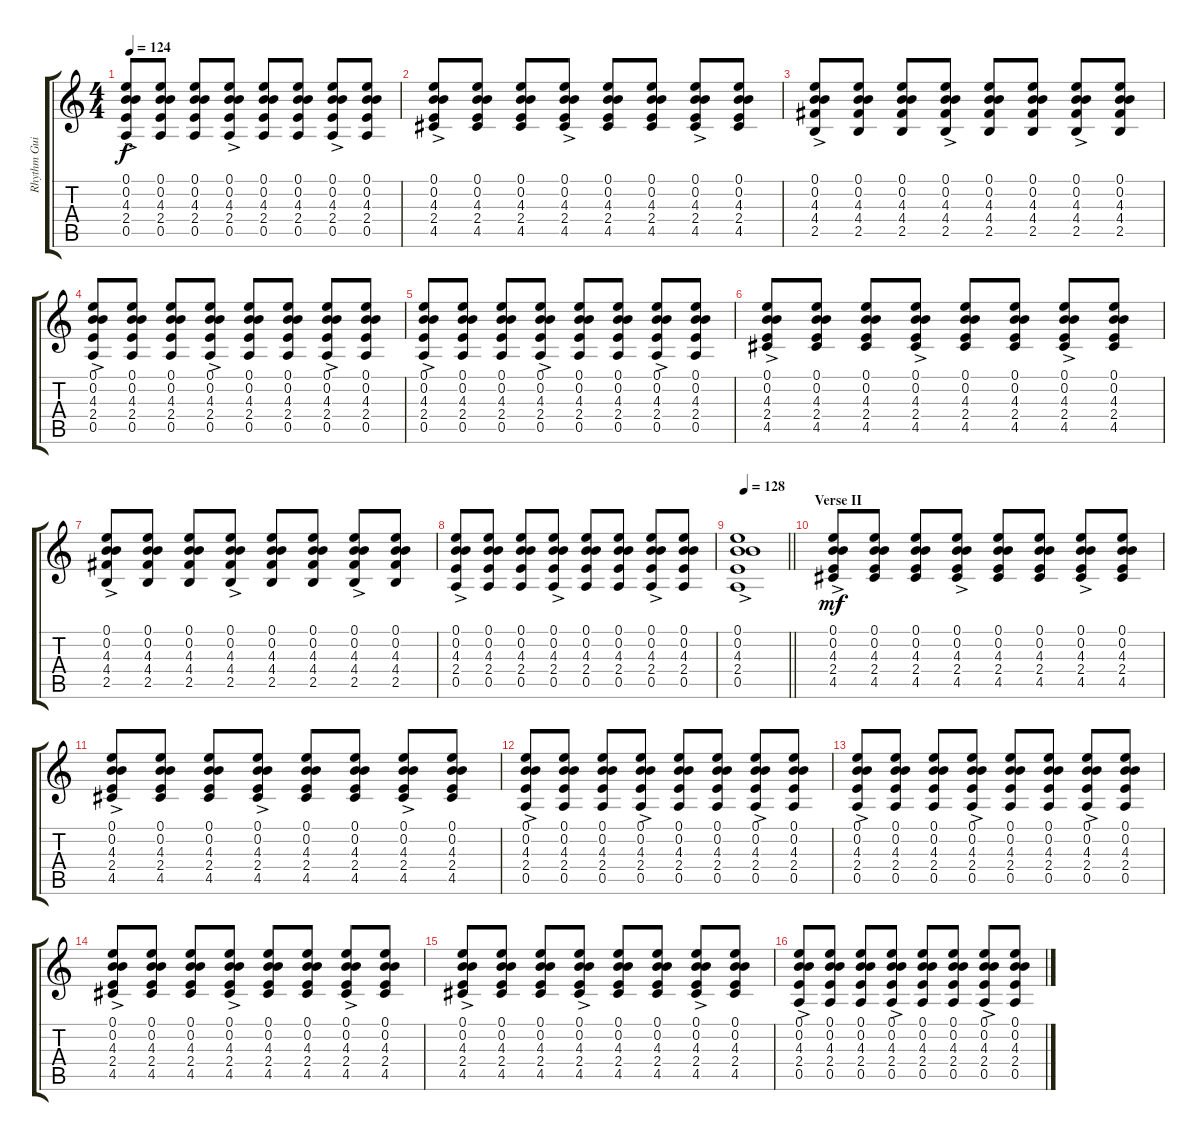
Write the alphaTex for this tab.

\track ("Rhythm Guitar" "Rhythm Gui") {instrument acousticguitarsteel}
\staff {score tabs}
\tuning (E4 B3 G3 D3 A2 E2) {hide}
\ts (4 4)
\tempo 124
\clef g2
\ks c
(0.1{ac} 0.2{ac} 4.3{ac} 2.4{ac} 0.5{ac}).8{dy f} (0.1 0.2 4.3 2.4 0.5).8 (0.1 0.2 4.3 2.4 0.5).8 (0.1{ac} 0.2{ac} 4.3{ac} 2.4{ac} 0.5{ac}).8 (0.1 0.2 4.3 2.4 0.5).8 (0.1 0.2 4.3 2.4 0.5).8 (0.1{ac} 0.2{ac} 4.3{ac} 2.4{ac} 0.5{ac}).8 (0.1 0.2 4.3 2.4 0.5).8 |
(0.1{ac} 0.2{ac} 4.3{ac} 2.4{ac} 4.5{ac}).8 (0.1 0.2 4.3 2.4 4.5).8 (0.1 0.2 4.3 2.4 4.5).8 (0.1{ac} 0.2{ac} 4.3{ac} 2.4{ac} 4.5{ac}).8 (0.1 0.2 4.3 2.4 4.5).8 (0.1 0.2 4.3 2.4 4.5).8 (0.1{ac} 0.2{ac} 4.3{ac} 2.4{ac} 4.5{ac}).8 (0.1 0.2 4.3 2.4 4.5).8 |
(0.1{ac} 0.2{ac} 4.3{ac} 4.4{ac} 2.5{ac}).8 (0.1 0.2 4.3 4.4 2.5).8 (0.1 0.2 4.3 4.4 2.5).8 (0.1{ac} 0.2{ac} 4.3{ac} 4.4{ac} 2.5{ac}).8 (0.1 0.2 4.3 4.4 2.5).8 (0.1 0.2 4.3 4.4 2.5).8 (0.1{ac} 0.2{ac} 4.3{ac} 4.4{ac} 2.5{ac}).8 (0.1 0.2 4.3 4.4 2.5).8 |
(0.1{ac} 0.2{ac} 4.3{ac} 2.4{ac} 0.5{ac}).8 (0.1 0.2 4.3 2.4 0.5).8 (0.1 0.2 4.3 2.4 0.5).8 (0.1{ac} 0.2{ac} 4.3{ac} 2.4{ac} 0.5{ac}).8 (0.1 0.2 4.3 2.4 0.5).8 (0.1 0.2 4.3 2.4 0.5).8 (0.1{ac} 0.2{ac} 4.3{ac} 2.4{ac} 0.5{ac}).8 (0.1 0.2 4.3 2.4 0.5).8 |
(0.1{ac} 0.2{ac} 4.3{ac} 2.4{ac} 0.5{ac}).8 (0.1 0.2 4.3 2.4 0.5).8 (0.1 0.2 4.3 2.4 0.5).8 (0.1{ac} 0.2{ac} 4.3{ac} 2.4{ac} 0.5{ac}).8 (0.1 0.2 4.3 2.4 0.5).8 (0.1 0.2 4.3 2.4 0.5).8 (0.1{ac} 0.2{ac} 4.3{ac} 2.4{ac} 0.5{ac}).8 (0.1 0.2 4.3 2.4 0.5).8 |
(0.1{ac} 0.2{ac} 4.3{ac} 2.4{ac} 4.5{ac}).8 (0.1 0.2 4.3 2.4 4.5).8 (0.1 0.2 4.3 2.4 4.5).8 (0.1{ac} 0.2{ac} 4.3{ac} 2.4{ac} 4.5{ac}).8 (0.1 0.2 4.3 2.4 4.5).8 (0.1 0.2 4.3 2.4 4.5).8 (0.1{ac} 0.2{ac} 4.3{ac} 2.4{ac} 4.5{ac}).8 (0.1 0.2 4.3 2.4 4.5).8 |
(0.1{ac} 0.2{ac} 4.3{ac} 4.4{ac} 2.5{ac}).8 (0.1 0.2 4.3 4.4 2.5).8 (0.1 0.2 4.3 4.4 2.5).8 (0.1{ac} 0.2{ac} 4.3{ac} 4.4{ac} 2.5{ac}).8 (0.1 0.2 4.3 4.4 2.5).8 (0.1 0.2 4.3 4.4 2.5).8 (0.1{ac} 0.2{ac} 4.3{ac} 4.4{ac} 2.5{ac}).8 (0.1 0.2 4.3 4.4 2.5).8 |
(0.1{ac} 0.2{ac} 4.3{ac} 2.4{ac} 0.5{ac}).8 (0.1 0.2 4.3 2.4 0.5).8 (0.1 0.2 4.3 2.4 0.5).8 (0.1{ac} 0.2{ac} 4.3{ac} 2.4{ac} 0.5{ac}).8 (0.1 0.2 4.3 2.4 0.5).8 (0.1 0.2 4.3 2.4 0.5).8 (0.1{ac} 0.2{ac} 4.3{ac} 2.4{ac} 0.5{ac}).8 (0.1 0.2 4.3 2.4 0.5).8 |
\tempo 128
\barLineRight lightlight
(0.1{ac} 0.2{ac} 4.3{ac} 2.4{ac} 0.5{ac}).1 |
\section ("" "Verse II")
(0.1{ac} 0.2{ac} 4.3{ac} 2.4{ac} 4.5{ac}).8{dy mf instrument distortionguitar} (0.1 0.2 4.3 2.4 4.5).8 (0.1 0.2 4.3 2.4 4.5).8 (0.1{ac} 0.2{ac} 4.3{ac} 2.4{ac} 4.5{ac}).8 (0.1 0.2 4.3 2.4 4.5).8 (0.1 0.2 4.3 2.4 4.5).8 (0.1{ac} 0.2{ac} 4.3{ac} 2.4{ac} 4.5{ac}).8 (0.1 0.2 4.3 2.4 4.5).8 |
(0.1{ac} 0.2{ac} 4.3{ac} 2.4{ac} 4.5{ac}).8 (0.1 0.2 4.3 2.4 4.5).8 (0.1 0.2 4.3 2.4 4.5).8 (0.1{ac} 0.2{ac} 4.3{ac} 2.4{ac} 4.5{ac}).8 (0.1 0.2 4.3 2.4 4.5).8 (0.1 0.2 4.3 2.4 4.5).8 (0.1{ac} 0.2{ac} 4.3{ac} 2.4{ac} 4.5{ac}).8 (0.1 0.2 4.3 2.4 4.5).8 |
(0.1{ac} 0.2{ac} 4.3{ac} 2.4{ac} 0.5{ac}).8 (0.1 0.2 4.3 2.4 0.5).8 (0.1 0.2 4.3 2.4 0.5).8 (0.1{ac} 0.2{ac} 4.3{ac} 2.4{ac} 0.5{ac}).8 (0.1 0.2 4.3 2.4 0.5).8 (0.1 0.2 4.3 2.4 0.5).8 (0.1{ac} 0.2{ac} 4.3{ac} 2.4{ac} 0.5{ac}).8 (0.1 0.2 4.3 2.4 0.5).8 |
(0.1{ac} 0.2{ac} 4.3{ac} 2.4{ac} 0.5{ac}).8 (0.1 0.2 4.3 2.4 0.5).8 (0.1 0.2 4.3 2.4 0.5).8 (0.1{ac} 0.2{ac} 4.3{ac} 2.4{ac} 0.5{ac}).8 (0.1 0.2 4.3 2.4 0.5).8 (0.1 0.2 4.3 2.4 0.5).8 (0.1{ac} 0.2{ac} 4.3{ac} 2.4{ac} 0.5{ac}).8 (0.1 0.2 4.3 2.4 0.5).8 |
(0.1{ac} 0.2{ac} 4.3{ac} 2.4{ac} 4.5{ac}).8 (0.1 0.2 4.3 2.4 4.5).8 (0.1 0.2 4.3 2.4 4.5).8 (0.1{ac} 0.2{ac} 4.3{ac} 2.4{ac} 4.5{ac}).8 (0.1 0.2 4.3 2.4 4.5).8 (0.1 0.2 4.3 2.4 4.5).8 (0.1{ac} 0.2{ac} 4.3{ac} 2.4{ac} 4.5{ac}).8 (0.1 0.2 4.3 2.4 4.5).8 |
(0.1{ac} 0.2{ac} 4.3{ac} 2.4{ac} 4.5{ac}).8 (0.1 0.2 4.3 2.4 4.5).8 (0.1 0.2 4.3 2.4 4.5).8 (0.1{ac} 0.2{ac} 4.3{ac} 2.4{ac} 4.5{ac}).8 (0.1 0.2 4.3 2.4 4.5).8 (0.1 0.2 4.3 2.4 4.5).8 (0.1{ac} 0.2{ac} 4.3{ac} 2.4{ac} 4.5{ac}).8 (0.1 0.2 4.3 2.4 4.5).8 |
(0.1{ac} 0.2{ac} 4.3{ac} 2.4{ac} 0.5{ac}).8 (0.1 0.2 4.3 2.4 0.5).8 (0.1 0.2 4.3 2.4 0.5).8 (0.1{ac} 0.2{ac} 4.3{ac} 2.4{ac} 0.5{ac}).8 (0.1 0.2 4.3 2.4 0.5).8 (0.1 0.2 4.3 2.4 0.5).8 (0.1{ac} 0.2{ac} 4.3{ac} 2.4{ac} 0.5{ac}).8 (0.1 0.2 4.3 2.4 0.5).8
